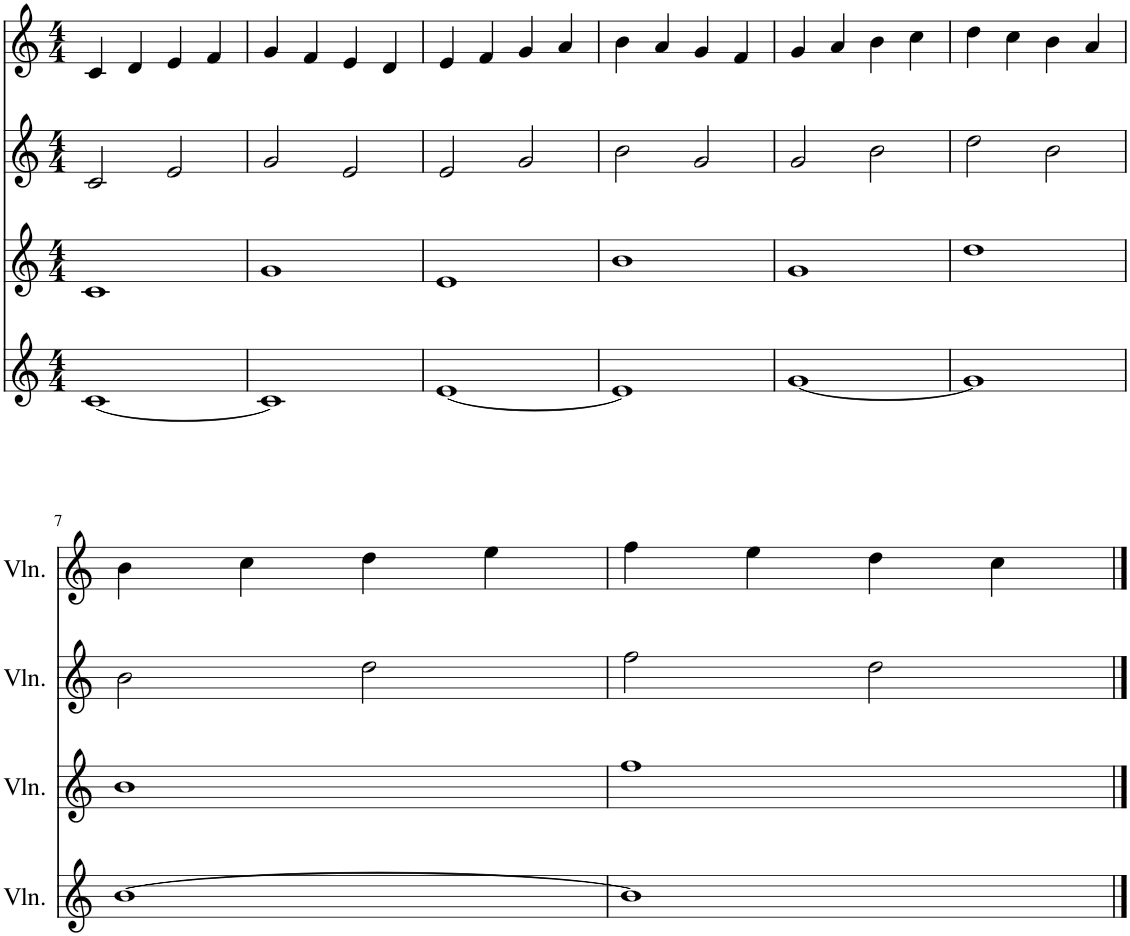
**kern	**kern	**kern	**kern
*part4	*part3	*part2	*part1
*staff4	*staff3	*staff2	*staff1
*I"Violin	*I"Violin	*I"Violin	*I"Violin
*I'Vln.	*I'Vln.	*I'Vln.	*I'Vln.
*clefG2	*clefG2	*clefG2	*clefG2
*k[]	*k[]	*k[]	*k[]
*M4/4	*M4/4	*M4/4	*M4/4
=1	=1	=1	=1
[1c	1c	2c/	4c/
.	.	.	4d/
.	.	2e/	4e/
.	.	.	4f/
=2	=2	=2	=2
1c]	1g	2g/	4g/
.	.	.	4f/
.	.	2e/	4e/
.	.	.	4d/
=3	=3	=3	=3
[1e	1e	2e/	4e/
.	.	.	4f/
.	.	2g/	4g/
.	.	.	4a/
=4	=4	=4	=4
1e]	1b	2b\	4b\
.	.	.	4a/
.	.	2g/	4g/
.	.	.	4f/
=5	=5	=5	=5
[1g	1g	2g/	4g/
.	.	.	4a/
.	.	2b\	4b\
.	.	.	4cc\
=6	=6	=6	=6
1g]	1dd	2dd\	4dd\
.	.	.	4cc\
.	.	2b\	4b\
.	.	.	4a/
!!LO:LB:g=z
=7	=7	=7	=7
[1b	1b	2b\	4b\
.	.	.	4cc\
.	.	2dd\	4dd\
.	.	.	4ee\
=8	=8	=8	=8
1b]	1ff	2ff\	4ff\
.	.	.	4ee\
.	.	2dd\	4dd\
.	.	.	4cc\
==	==	==	==
*-	*-	*-	*-
